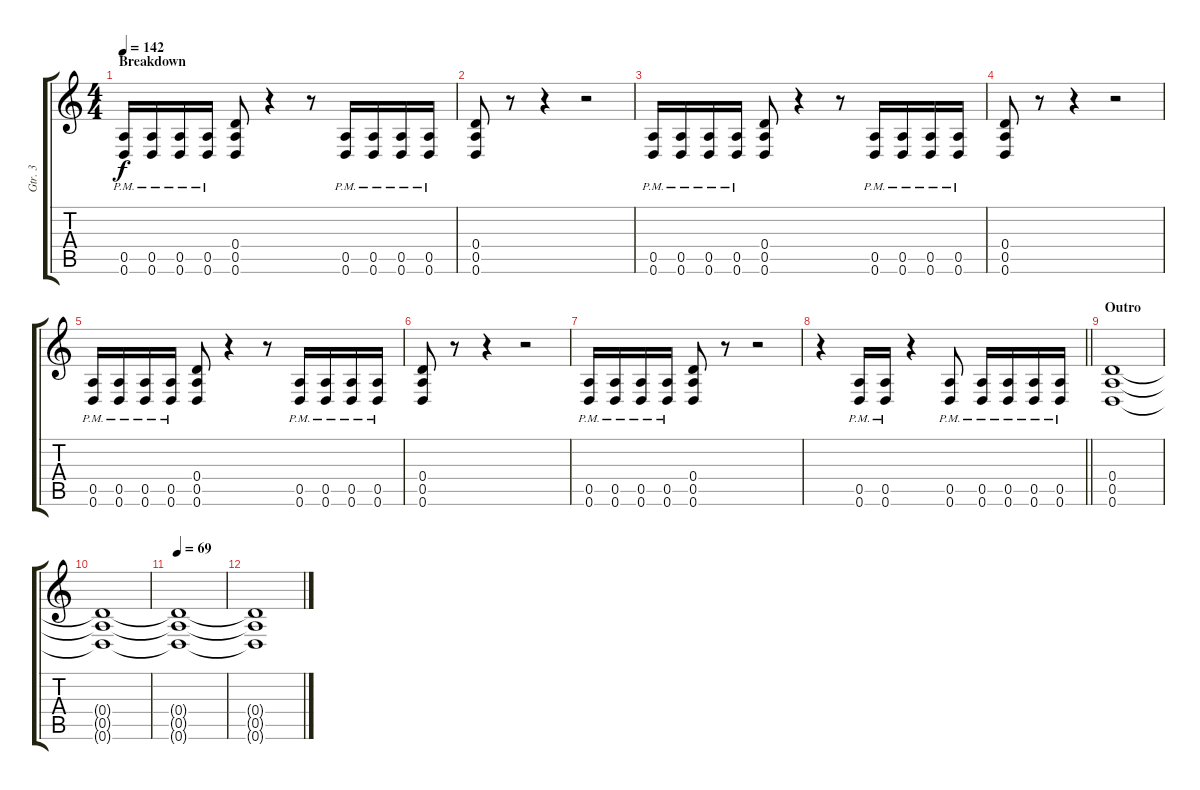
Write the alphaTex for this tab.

\track ("Gtr. 3" "Gtr. 3") {instrument distortionguitar}
\staff {score tabs}
\tuning (E4 B3 G3 D3 A2 D2) {hide}
\ts (4 4)
\section ("" "Breakdown")
\tempo 142
\clef g2
\ks c
(0.5{pm} 0.6{pm}).16{dy f} (0.5{pm} 0.6{pm}).16 (0.5{pm} 0.6{pm}).16 (0.5{pm} 0.6{pm}).16 (0.4 0.5 0.6).8 r.4 r.8 (0.5{pm} 0.6{pm}).16 (0.5{pm} 0.6{pm}).16 (0.5{pm} 0.6{pm}).16 (0.5{pm} 0.6{pm}).16 |
(0.4 0.5 0.6).8 r.8 r.4 r.2 |
(0.5{pm} 0.6{pm}).16 (0.5{pm} 0.6{pm}).16 (0.5{pm} 0.6{pm}).16 (0.5{pm} 0.6{pm}).16 (0.4 0.5 0.6).8 r.4 r.8 (0.5{pm} 0.6{pm}).16 (0.5{pm} 0.6{pm}).16 (0.5{pm} 0.6{pm}).16 (0.5{pm} 0.6{pm}).16 |
(0.4 0.5 0.6).8 r.8 r.4 r.2 |
(0.5{pm} 0.6{pm}).16 (0.5{pm} 0.6{pm}).16 (0.5{pm} 0.6{pm}).16 (0.5{pm} 0.6{pm}).16 (0.4 0.5 0.6).8 r.4 r.8 (0.5{pm} 0.6{pm}).16 (0.5{pm} 0.6{pm}).16 (0.5{pm} 0.6{pm}).16 (0.5{pm} 0.6{pm}).16 |
(0.4 0.5 0.6).8 r.8 r.4 r.2 |
(0.5{pm} 0.6{pm}).16 (0.5{pm} 0.6{pm}).16 (0.5{pm} 0.6{pm}).16 (0.5{pm} 0.6{pm}).16 (0.4 0.5 0.6).8 r.8 r.2 |
\barLineRight lightlight
r.4 (0.5{pm} 0.6{pm}).16 (0.5{pm} 0.6{pm}).16 r.4 (0.5{pm} 0.6{pm}).8 (0.5{pm} 0.6{pm}).16 (0.5{pm} 0.6{pm}).16 (0.5{pm} 0.6{pm}).16 (0.5{pm} 0.6{pm}).16 |
\section ("" "Outro")
(0.4 0.5 0.6).1{volume 0} |
(0.4{t} 0.5{t} 0.6{t}).1 |
\tempo 69
(0.4{t} 0.5{t} 0.6{t}).1 |
(0.4{t} 0.5{t} 0.6{t}).1
